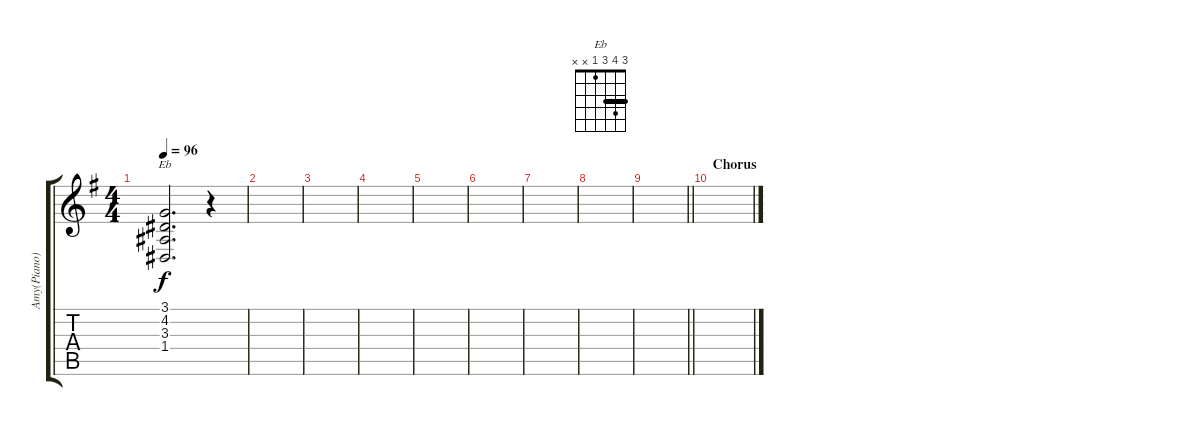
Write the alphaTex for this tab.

\track ("Amy(Piano)" "Amy(Piano)") {instrument brightacousticpiano}
\staff {score tabs}
\tuning (E4 B3 G3 D3 A2 E2) {hide}
\chord ("Eb" 3 4 3 1 x x) {barre 3}
\ts (4 4)
\tempo 96
\clef g2
\ks g
(3.1 4.2 3.3 1.4).2{d ch "Eb" dy f} r.4 |
|
|
|
|
|
|
|
\barLineRight lightlight
|
\section ("" "Chorus")
